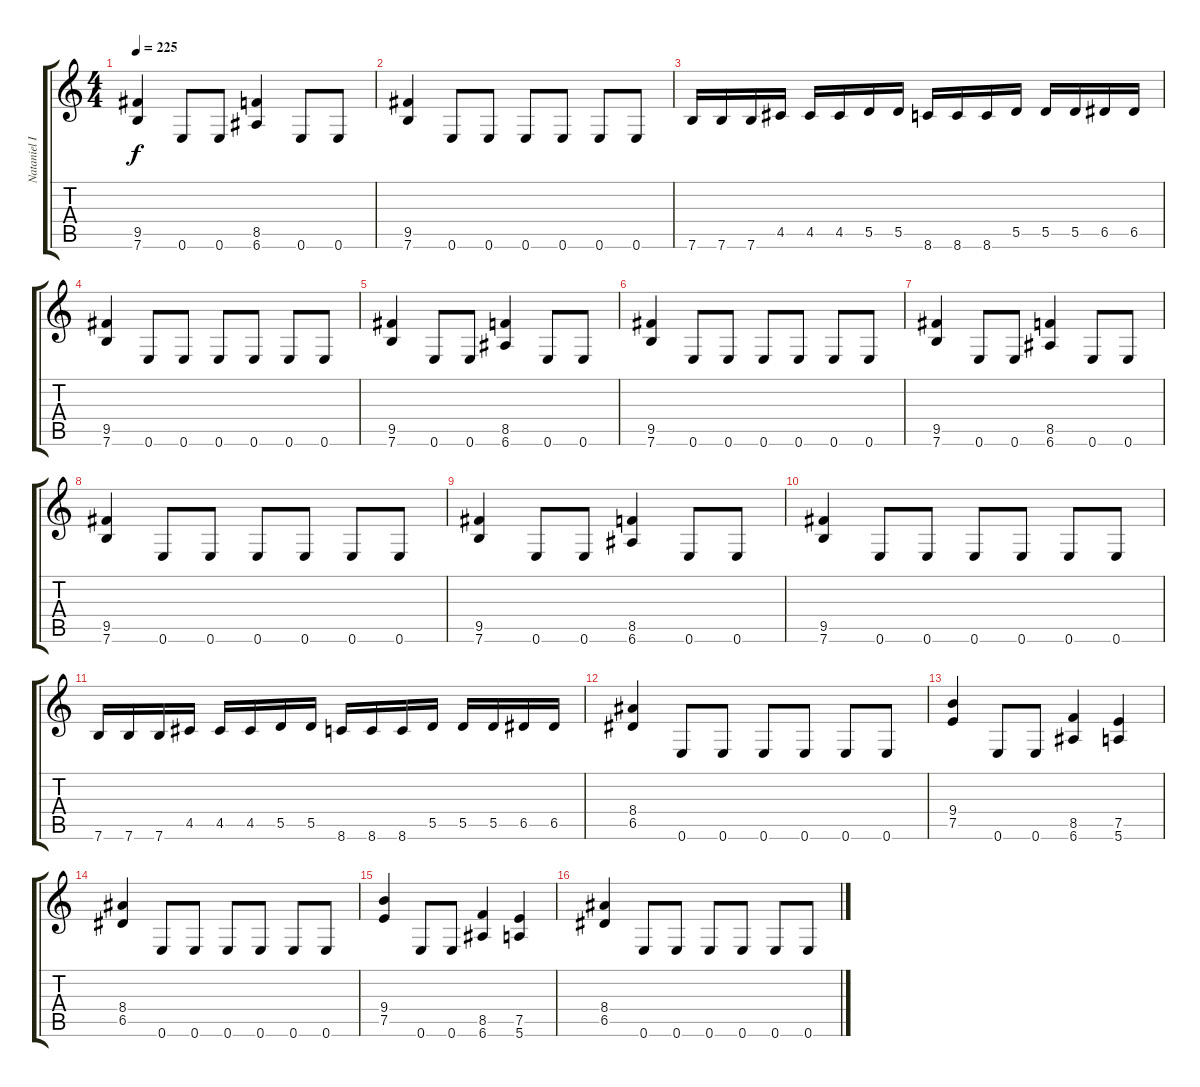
\track ("Nataniel Infante" "Nataniel I") {instrument distortionguitar}
\staff {score tabs}
\tuning (E4 B3 G3 D3 A2 E2) {hide}
\ts (4 4)
\tempo 225
\clef g2
\ks c
(9.5 7.6).4{dy f} 0.6.8 0.6.8 (8.5 6.6).4 0.6.8 0.6.8 |
(9.5 7.6).4 0.6.8 0.6.8 0.6.8 0.6.8 0.6.8 0.6.8 |
7.6.16 7.6.16 7.6.16 4.5.16 4.5.16 4.5.16 5.5.16 5.5.16 8.6.16 8.6.16 8.6.16 5.5.16 5.5.16 5.5.16 6.5.16 6.5.16 |
(9.5 7.6).4 0.6.8 0.6.8 0.6.8 0.6.8 0.6.8 0.6.8 |
(9.5 7.6).4 0.6.8 0.6.8 (8.5 6.6).4 0.6.8 0.6.8 |
(9.5 7.6).4 0.6.8 0.6.8 0.6.8 0.6.8 0.6.8 0.6.8 |
(9.5 7.6).4 0.6.8 0.6.8 (8.5 6.6).4 0.6.8 0.6.8 |
(9.5 7.6).4 0.6.8 0.6.8 0.6.8 0.6.8 0.6.8 0.6.8 |
(9.5 7.6).4 0.6.8 0.6.8 (8.5 6.6).4 0.6.8 0.6.8 |
(9.5 7.6).4 0.6.8 0.6.8 0.6.8 0.6.8 0.6.8 0.6.8 |
7.6.16 7.6.16 7.6.16 4.5.16 4.5.16 4.5.16 5.5.16 5.5.16 8.6.16 8.6.16 8.6.16 5.5.16 5.5.16 5.5.16 6.5.16 6.5.16 |
(8.4 6.5).4 0.6.8 0.6.8 0.6.8 0.6.8 0.6.8 0.6.8 |
(9.4 7.5).4 0.6.8 0.6.8 (8.5 6.6).4 (7.5 5.6).4 |
(8.4 6.5).4 0.6.8 0.6.8 0.6.8 0.6.8 0.6.8 0.6.8 |
(9.4 7.5).4 0.6.8 0.6.8 (8.5 6.6).4 (7.5 5.6).4 |
(8.4 6.5).4 0.6.8 0.6.8 0.6.8 0.6.8 0.6.8 0.6.8
